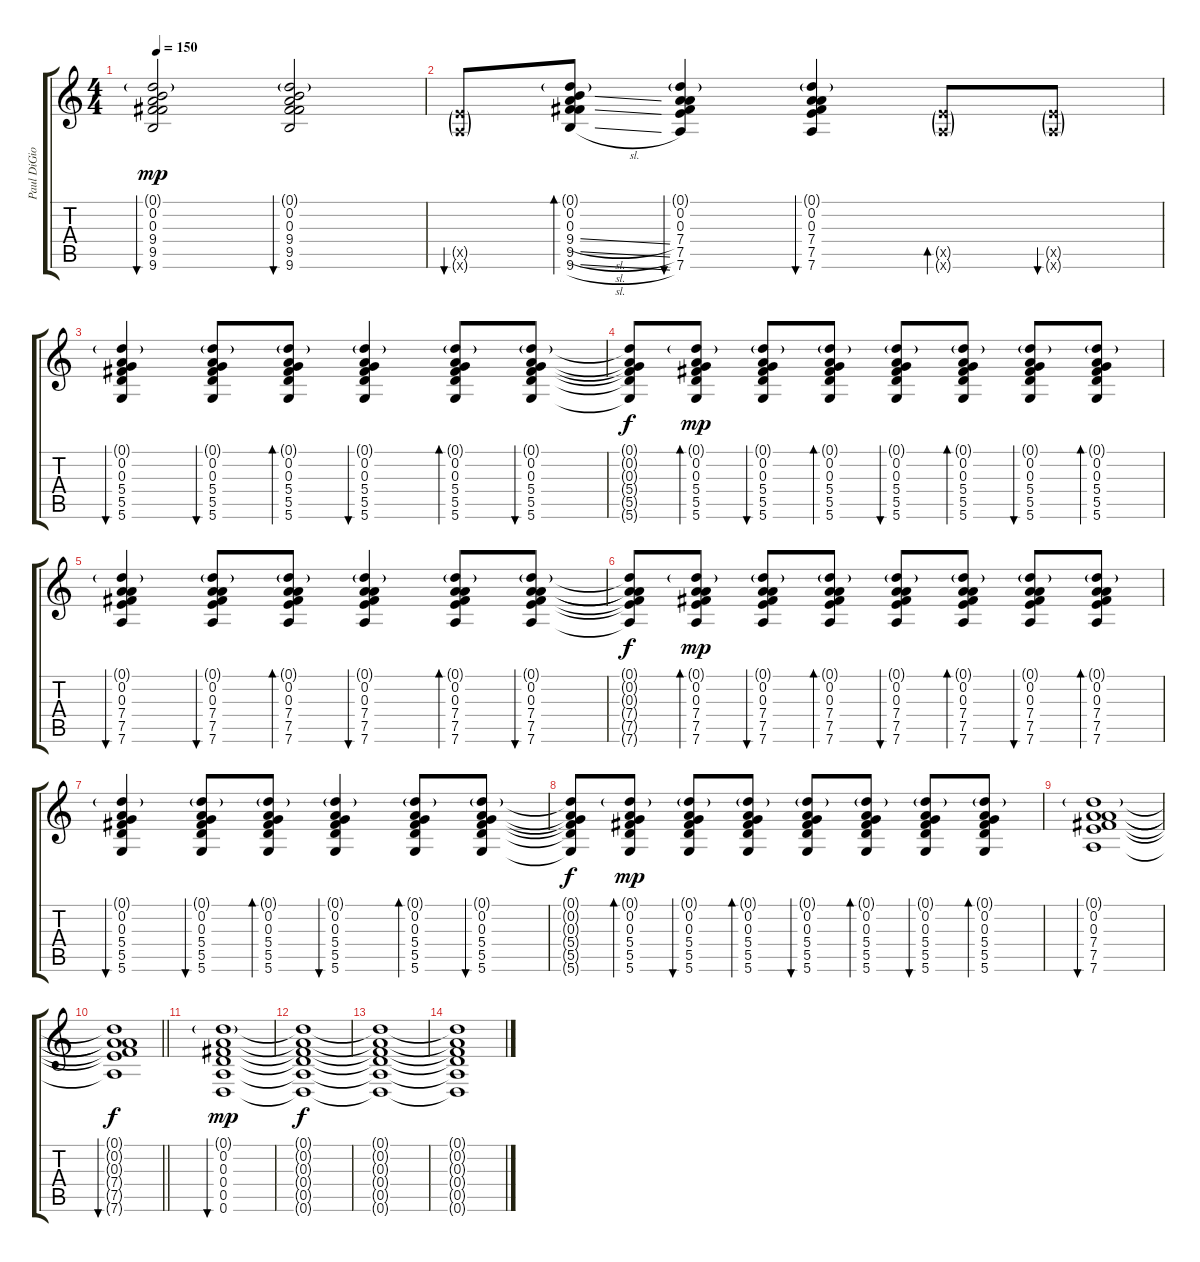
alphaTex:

\track ("Paul DiGiovanni (Lead Guitar)" "Paul DiGio") {instrument acousticguitarsteel}
\staff {score tabs}
\tuning (D4 A3 Gb3 D3 A2 D2) {hide}
\ts (4 4)
\tempo 150
\clef g2
\ks c
(0.1{g} 0.2 0.3 9.4 9.5 9.6).2{bu 120 dy mp} (0.1{g} 0.2 0.3 9.4 9.5 9.6).2{bu 120} |
(7.5{g x} 7.6{g x}).8{bu 60} (0.1{g} 0.2 0.3 9.4{sl} 9.5{sl} 9.6{sl}).8{bd 60} (0.1{g} 0.2 0.3 7.4 7.5 7.6).4{bu 120} (0.1{g} 0.2 0.3 7.4 7.5 7.6).4{bu 60} (7.5{g x} 7.6{g x}).8{bd 60} (7.5{g x} 7.6{g x}).8{bu 60} |
(0.1{g} 0.2 0.3 5.4 5.5 5.6).4{bu 120} (0.1{g} 0.2 0.3 5.4 5.5 5.6).8{bu 60} (0.1{g} 0.2 0.3 5.4 5.5 5.6).8{bd 60} (0.1{g} 0.2 0.3 5.4 5.5 5.6).4{bu 60} (0.1{g} 0.2 0.3 5.4 5.5 5.6).8{bd 60} (0.1{g} 0.2 0.3 5.4 5.5 5.6).8{bu 60} |
(0.1{t} 0.2{t} 0.3{t} 5.4{t} 5.5{t} 5.6{t}).8{dy f} (0.1{g} 0.2 0.3 5.4 5.5 5.6).8{bd 60 dy mp} (0.1{g} 0.2 0.3 5.4 5.5 5.6).8{bu 60} (0.1{g} 0.2 0.3 5.4 5.5 5.6).8{bd 60} (0.1{g} 0.2 0.3 5.4 5.5 5.6).8{bu 60} (0.1{g} 0.2 0.3 5.4 5.5 5.6).8{bd 60} (0.1{g} 0.2 0.3 5.4 5.5 5.6).8{bu 60} (0.1{g} 0.2 0.3 5.4 5.5 5.6).8{bd 60} |
(0.1{g} 0.2 0.3 7.4 7.5 7.6).4{bu 120} (0.1{g} 0.2 0.3 7.4 7.5 7.6).8{bu 60} (0.1{g} 0.2 0.3 7.4 7.5 7.6).8{bd 60} (0.1{g} 0.2 0.3 7.4 7.5 7.6).4{bu 60} (0.1{g} 0.2 0.3 7.4 7.5 7.6).8{bd 60} (0.1{g} 0.2 0.3 7.4 7.5 7.6).8{bu 60} |
(0.1{t} 0.2{t} 0.3{t} 7.4{t} 7.5{t} 7.6{t}).8{dy f} (0.1{g} 0.2 0.3 7.4 7.5 7.6).8{bd 60 dy mp} (0.1{g} 0.2 0.3 7.4 7.5 7.6).8{bu 60} (0.1{g} 0.2 0.3 7.4 7.5 7.6).8{bd 60} (0.1{g} 0.2 0.3 7.4 7.5 7.6).8{bu 60} (0.1{g} 0.2 0.3 7.4 7.5 7.6).8{bd 60} (0.1{g} 0.2 0.3 7.4 7.5 7.6).8{bu 60} (0.1{g} 0.2 0.3 7.4 7.5 7.6).8{bd 60} |
(0.1{g} 0.2 0.3 5.4 5.5 5.6).4{bu 120} (0.1{g} 0.2 0.3 5.4 5.5 5.6).8{bu 60} (0.1{g} 0.2 0.3 5.4 5.5 5.6).8{bd 60} (0.1{g} 0.2 0.3 5.4 5.5 5.6).4{bu 60} (0.1{g} 0.2 0.3 5.4 5.5 5.6).8{bd 60} (0.1{g} 0.2 0.3 5.4 5.5 5.6).8{bu 60} |
(0.1{t} 0.2{t} 0.3{t} 5.4{t} 5.5{t} 5.6{t}).8{dy f} (0.1{g} 0.2 0.3 5.4 5.5 5.6).8{bd 60 dy mp} (0.1{g} 0.2 0.3 5.4 5.5 5.6).8{bu 60} (0.1{g} 0.2 0.3 5.4 5.5 5.6).8{bd 60} (0.1{g} 0.2 0.3 5.4 5.5 5.6).8{bu 60} (0.1{g} 0.2 0.3 5.4 5.5 5.6).8{bd 60} (0.1{g} 0.2 0.3 5.4 5.5 5.6).8{bu 60} (0.1{g} 0.2 0.3 5.4 5.5 5.6).8{bd 60} |
(0.1{g} 0.2 0.3 7.4 7.5 7.6).1{bu 240} |
\barLineRight lightlight
(0.1{t} 0.2{t} 0.3{t} 7.4{t} 7.5{t} 7.6{t}).1{bu 240 dy f} |
(0.1{g} 0.2 0.3 0.4 0.5 0.6).1{bu 240 dy mp} |
(0.1{t} 0.2{t} 0.3{t} 0.4{t} 0.5{t} 0.6{t}).1{dy f} |
(0.1{t} 0.2{t} 0.3{t} 0.4{t} 0.5{t} 0.6{t}).1 |
(0.1{t} 0.2{t} 0.3{t} 0.4{t} 0.5{t} 0.6{t}).1
